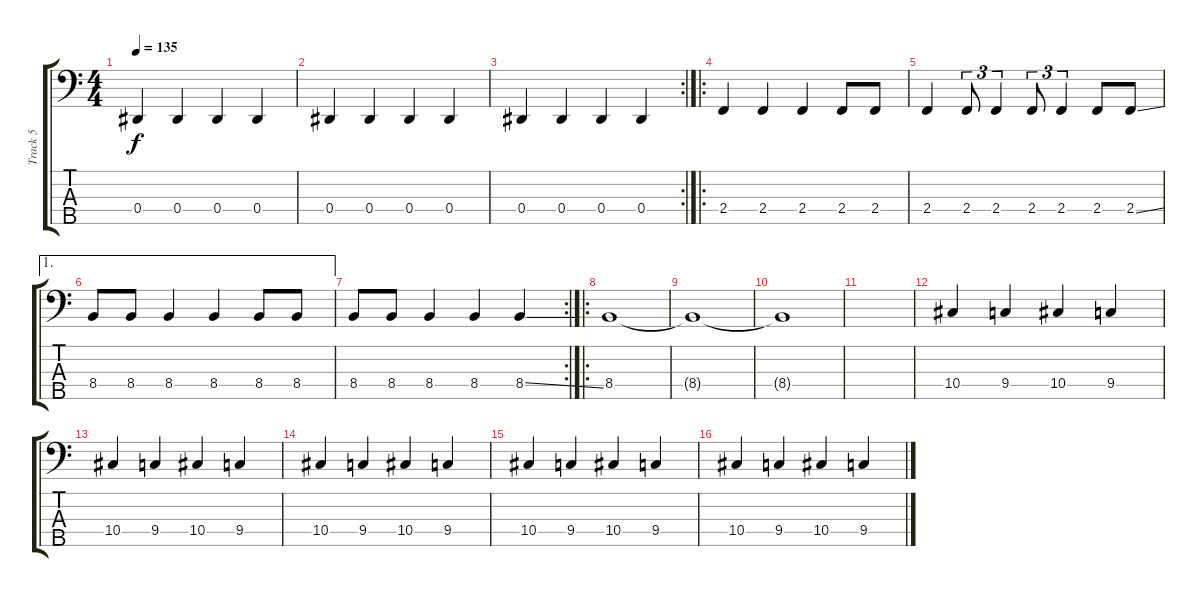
\track ("Track 5" "Track 5") {instrument electricbassfinger}
\staff {score tabs}
\tuning (Gb2 Db2 Ab1 Eb1 Ab0) {hide}
\ts (4 4)
\tempo 135
\clef f4
\ks c
0.4.4{dy f} 0.4.4 0.4.4 0.4.4 |
0.4.4 0.4.4 0.4.4 0.4.4 |
\rc 2
0.4.4 0.4.4 0.4.4 0.4.4 |
\ro
2.4.4 2.4.4 2.4.4 2.4.8 2.4.8 |
2.4.4 2.4.8{tu (3 2)} 2.4.4{tu (3 2)} 2.4.8{tu (3 2)} 2.4.4{tu (3 2)} 2.4.8 2.4{ss}.8 |
\ae 1
8.4.8 8.4.8 8.4.4 8.4.4 8.4.8 8.4.8 |
\rc 2
8.4.8 8.4.8 8.4.4 8.4.4 8.4{ss}.4 |
\ro
8.4.1 |
8.4{t}.1 |
8.4{t}.1 |
|
10.4.4 9.4.4 10.4.4 9.4.4 |
10.4.4 9.4.4 10.4.4 9.4.4 |
10.4.4 9.4.4 10.4.4 9.4.4 |
10.4.4 9.4.4 10.4.4 9.4.4 |
10.4.4 9.4.4 10.4.4 9.4.4
